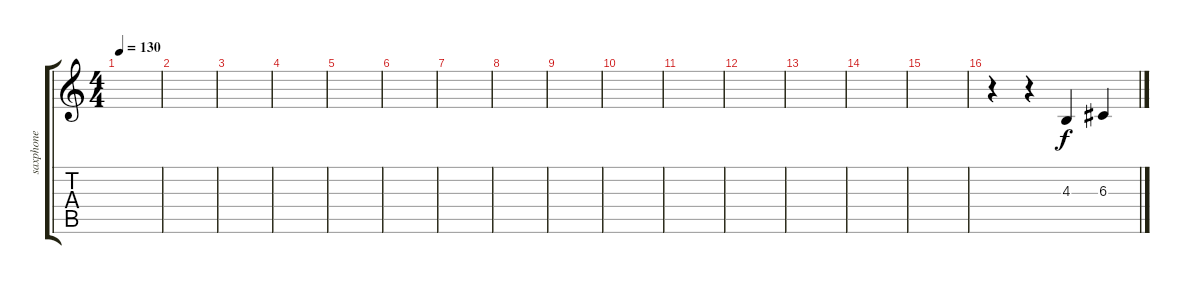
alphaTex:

\track ("saxphone" "saxphone") {instrument baritonesax}
\staff {score tabs}
\tuning (E4 B3 G3 D3 A2 E2) {hide}
\ts (4 4)
\tempo 130
\clef g2
\ks c
|
|
|
|
|
|
|
|
|
|
|
|
|
|
|
r.4 r.4 4.3.4 6.3.4
